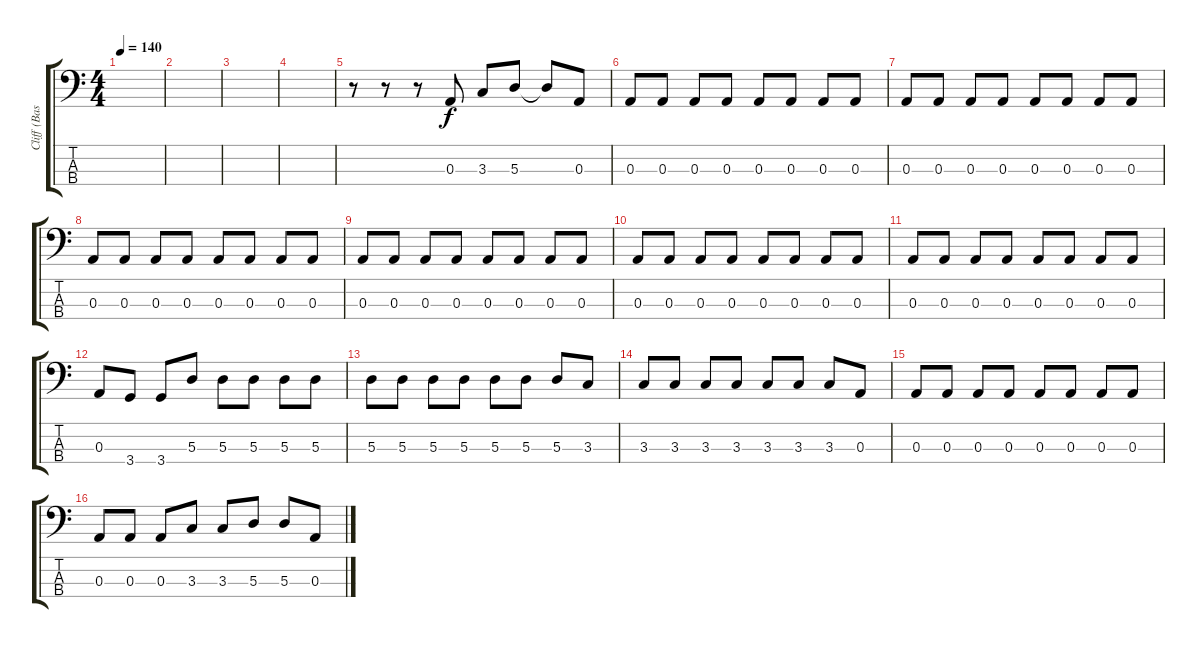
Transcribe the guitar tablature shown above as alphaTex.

\track ("Cliff (Bass)" "Cliff (Bas") {instrument electricbassfinger}
\staff {score tabs}
\tuning (G2 D2 A1 E1) {hide}
\ts (4 4)
\tempo 140
\clef f4
\ks c
|
|
|
|
r.8 r.8 r.8 0.3.8 3.3.8 5.3.8 5.3{t}.8 0.3.8 |
0.3.8 0.3.8 0.3.8 0.3.8 0.3.8 0.3.8 0.3.8 0.3.8 |
0.3.8 0.3.8 0.3.8 0.3.8 0.3.8 0.3.8 0.3.8 0.3.8 |
0.3.8 0.3.8 0.3.8 0.3.8 0.3.8 0.3.8 0.3.8 0.3.8 |
0.3.8 0.3.8 0.3.8 0.3.8 0.3.8 0.3.8 0.3.8 0.3.8 |
0.3.8 0.3.8 0.3.8 0.3.8 0.3.8 0.3.8 0.3.8 0.3.8 |
0.3.8 0.3.8 0.3.8 0.3.8 0.3.8 0.3.8 0.3.8 0.3.8 |
0.3.8 3.4.8 3.4.8 5.3.8 5.3.8 5.3.8 5.3.8 5.3.8 |
5.3.8 5.3.8 5.3.8 5.3.8 5.3.8 5.3.8 5.3.8 3.3.8 |
3.3.8 3.3.8 3.3.8 3.3.8 3.3.8 3.3.8 3.3.8 0.3.8 |
0.3.8 0.3.8 0.3.8 0.3.8 0.3.8 0.3.8 0.3.8 0.3.8 |
0.3.8 0.3.8 0.3.8 3.3.8 3.3.8 5.3.8 5.3.8 0.3.8
